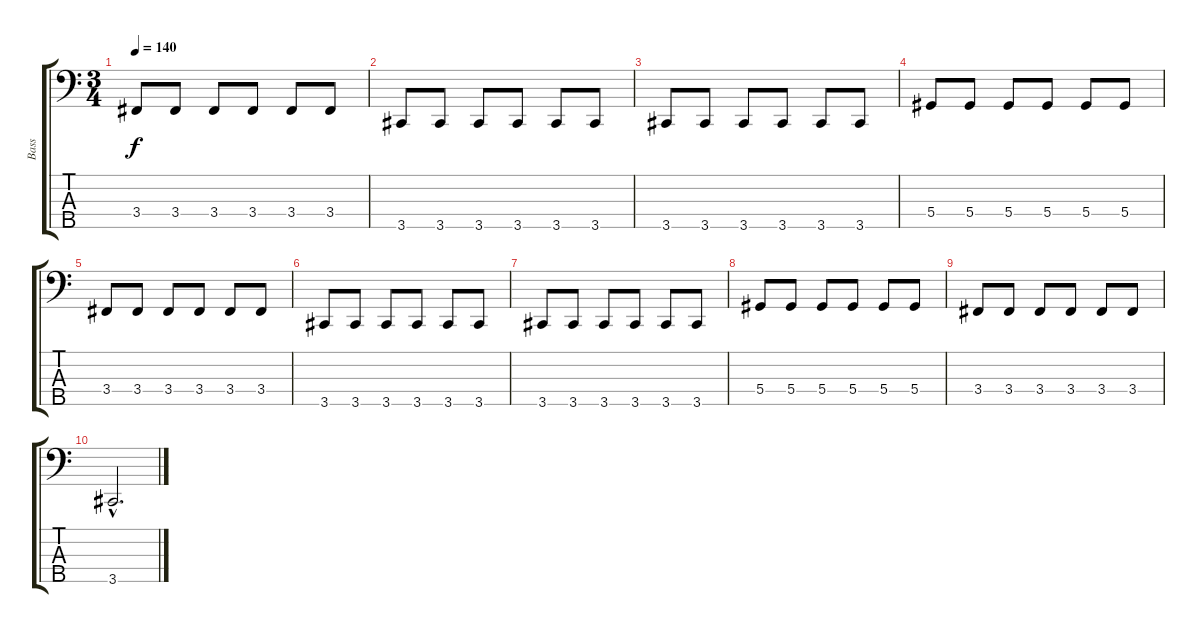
\track ("Bass" "Bass") {instrument electricbassfinger}
\staff {score tabs}
\tuning (Gb2 Db2 Ab1 Eb1 Bb0) {hide}
\ts (3 4)
\tempo 140
\clef f4
\ks c
3.4.8{dy f} 3.4.8 3.4.8 3.4.8 3.4.8 3.4.8 |
3.5.8 3.5.8 3.5.8 3.5.8 3.5.8 3.5.8 |
3.5.8 3.5.8 3.5.8 3.5.8 3.5.8 3.5.8 |
5.4.8 5.4.8 5.4.8 5.4.8 5.4.8 5.4.8 |
3.4.8 3.4.8 3.4.8 3.4.8 3.4.8 3.4.8 |
3.5.8 3.5.8 3.5.8 3.5.8 3.5.8 3.5.8 |
3.5.8 3.5.8 3.5.8 3.5.8 3.5.8 3.5.8 |
5.4.8 5.4.8 5.4.8 5.4.8 5.4.8 5.4.8 |
3.4.8 3.4.8 3.4.8 3.4.8 3.4.8 3.4.8 |
3.5{hac}.2{d}
